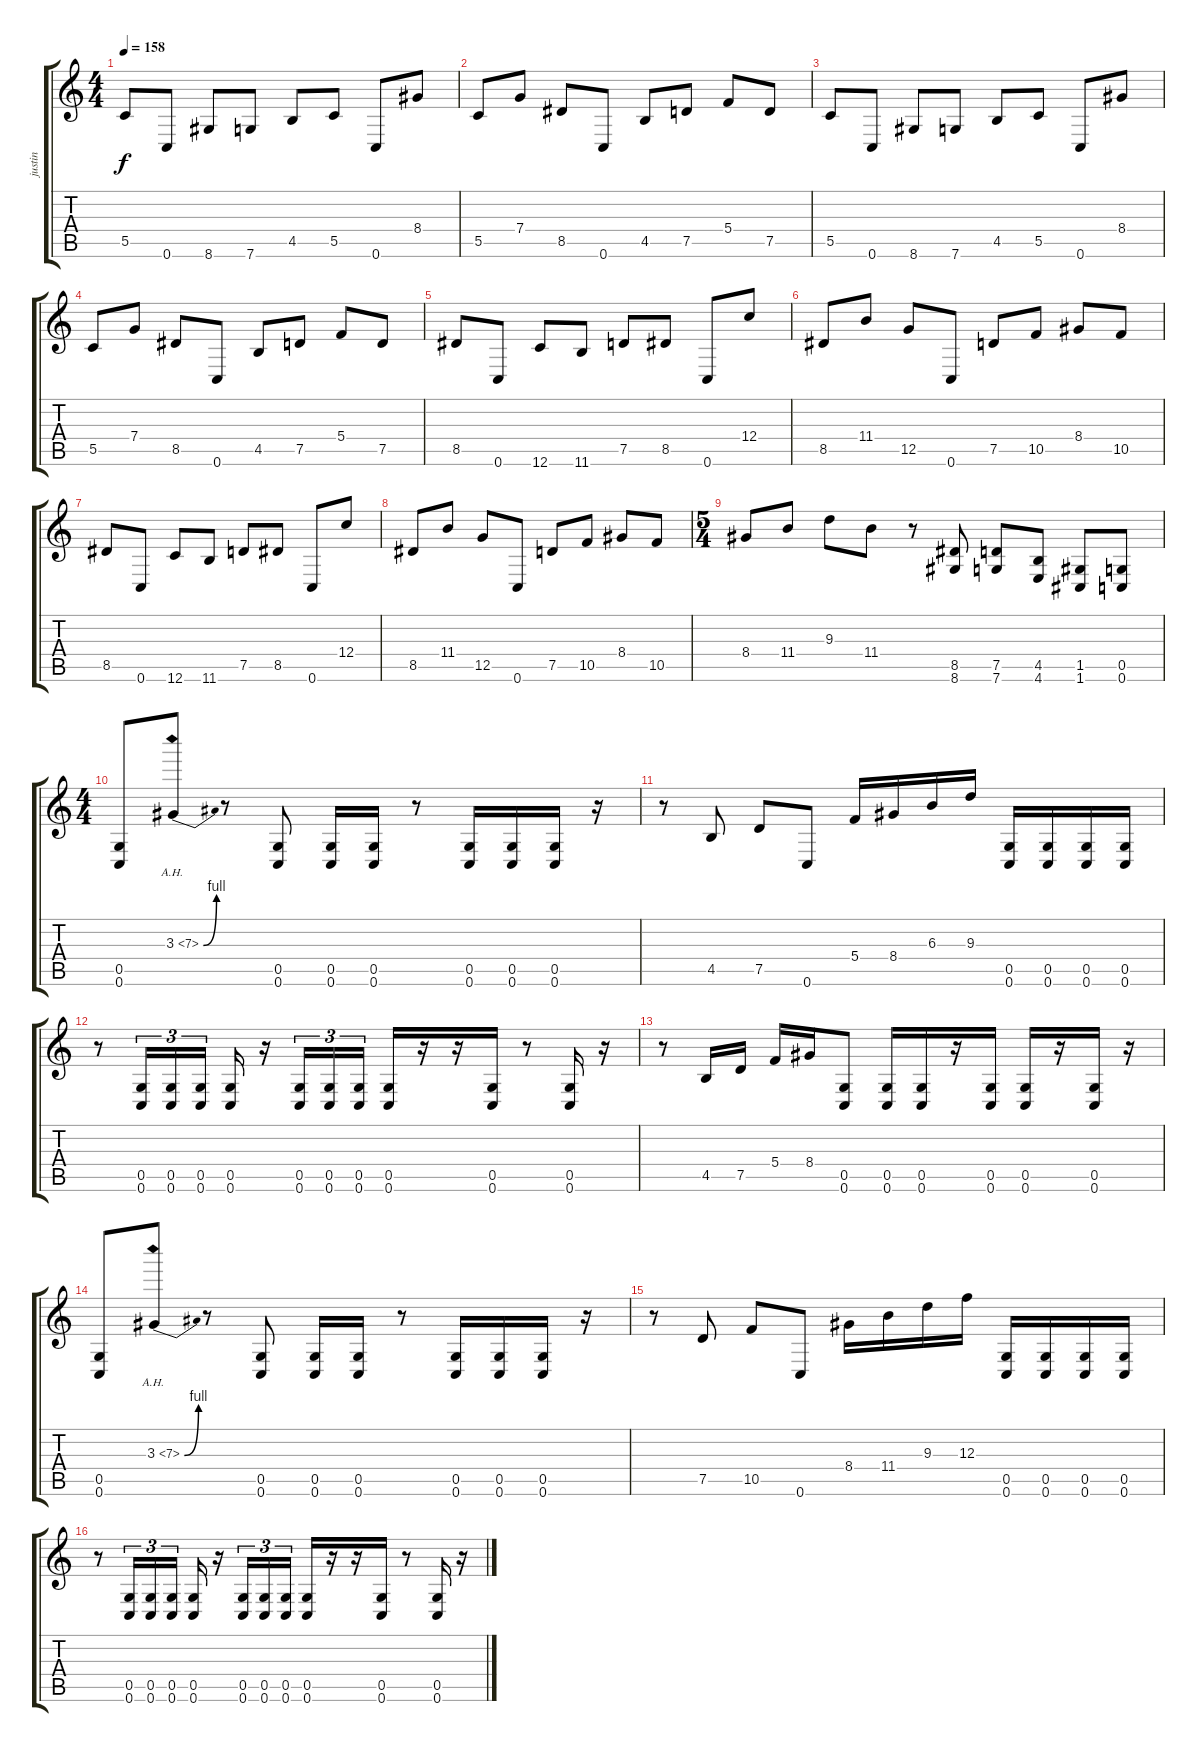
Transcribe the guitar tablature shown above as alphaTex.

\track ("justin" "justin") {instrument distortionguitar}
\staff {score tabs}
\tuning (D4 A3 F3 C3 G2 C2) {hide}
\ts (4 4)
\tempo 158
\clef g2
\ks c
5.5.8{dy f} 0.6.8 8.6.8 7.6.8 4.5.8 5.5.8 0.6.8 8.4.8 |
5.5.8 7.4.8 8.5.8 0.6.8 4.5.8 7.5.8 5.4.8 7.5.8 |
5.5.8 0.6.8 8.6.8 7.6.8 4.5.8 5.5.8 0.6.8 8.4.8 |
5.5.8 7.4.8 8.5.8 0.6.8 4.5.8 7.5.8 5.4.8 7.5.8 |
8.5.8 0.6.8 12.6.8 11.6.8 7.5.8 8.5.8 0.6.8 12.4.8 |
8.5.8 11.4.8 12.5.8 0.6.8 7.5.8 10.5.8 8.4.8 10.5.8 |
8.5.8 0.6.8 12.6.8 11.6.8 7.5.8 8.5.8 0.6.8 12.4.8 |
8.5.8 11.4.8 12.5.8 0.6.8 7.5.8 10.5.8 8.4.8 10.5.8 |
\ts (5 4)
8.4.8 11.4.8 9.3.8 11.4.8 r.8 (8.5 8.6).8 (7.5 7.6).8 (4.5 4.6).8 (1.5 1.6).8 (0.5 0.6).8 |
\ts (4 4)
(0.5 0.6).8 3.3{be (bend 0 0 60 4) ah 4}.8 r.8 (0.5 0.6).8 (0.5 0.6).16 (0.5 0.6).16 r.8 (0.5 0.6).16 (0.5 0.6).16 (0.5 0.6).16 r.16 |
r.8 4.5.8 7.5.8 0.6.8 5.4.16 8.4.16 6.3.16 9.3.16 (0.5 0.6).16 (0.5 0.6).16 (0.5 0.6).16 (0.5 0.6).16 |
r.8 (0.5 0.6).16{tu (3 2)} (0.5 0.6).16{tu (3 2)} (0.5 0.6).16{tu (3 2)} (0.5 0.6).16 r.16 (0.5 0.6).16{tu (3 2)} (0.5 0.6).16{tu (3 2)} (0.5 0.6).16{tu (3 2)} (0.5 0.6).16 r.16 r.16 (0.5 0.6).16 r.8 (0.5 0.6).16 r.16 |
r.8 4.5.16 7.5.16 5.4.16 8.4.16 (0.5 0.6).8 (0.5 0.6).16 (0.5 0.6).16 r.16 (0.5 0.6).16 (0.5 0.6).16 r.16 (0.5 0.6).16 r.16 |
(0.5 0.6).8 3.3{be (bend 0 0 60 4) ah 4}.8 r.8 (0.5 0.6).8 (0.5 0.6).16 (0.5 0.6).16 r.8 (0.5 0.6).16 (0.5 0.6).16 (0.5 0.6).16 r.16 |
r.8 7.5.8 10.5.8 0.6.8 8.4.16 11.4.16 9.3.16 12.3.16 (0.5 0.6).16 (0.5 0.6).16 (0.5 0.6).16 (0.5 0.6).16 |
r.8 (0.5 0.6).16{tu (3 2)} (0.5 0.6).16{tu (3 2)} (0.5 0.6).16{tu (3 2)} (0.5 0.6).16 r.16 (0.5 0.6).16{tu (3 2)} (0.5 0.6).16{tu (3 2)} (0.5 0.6).16{tu (3 2)} (0.5 0.6).16 r.16 r.16 (0.5 0.6).16 r.8 (0.5 0.6).16 r.16
